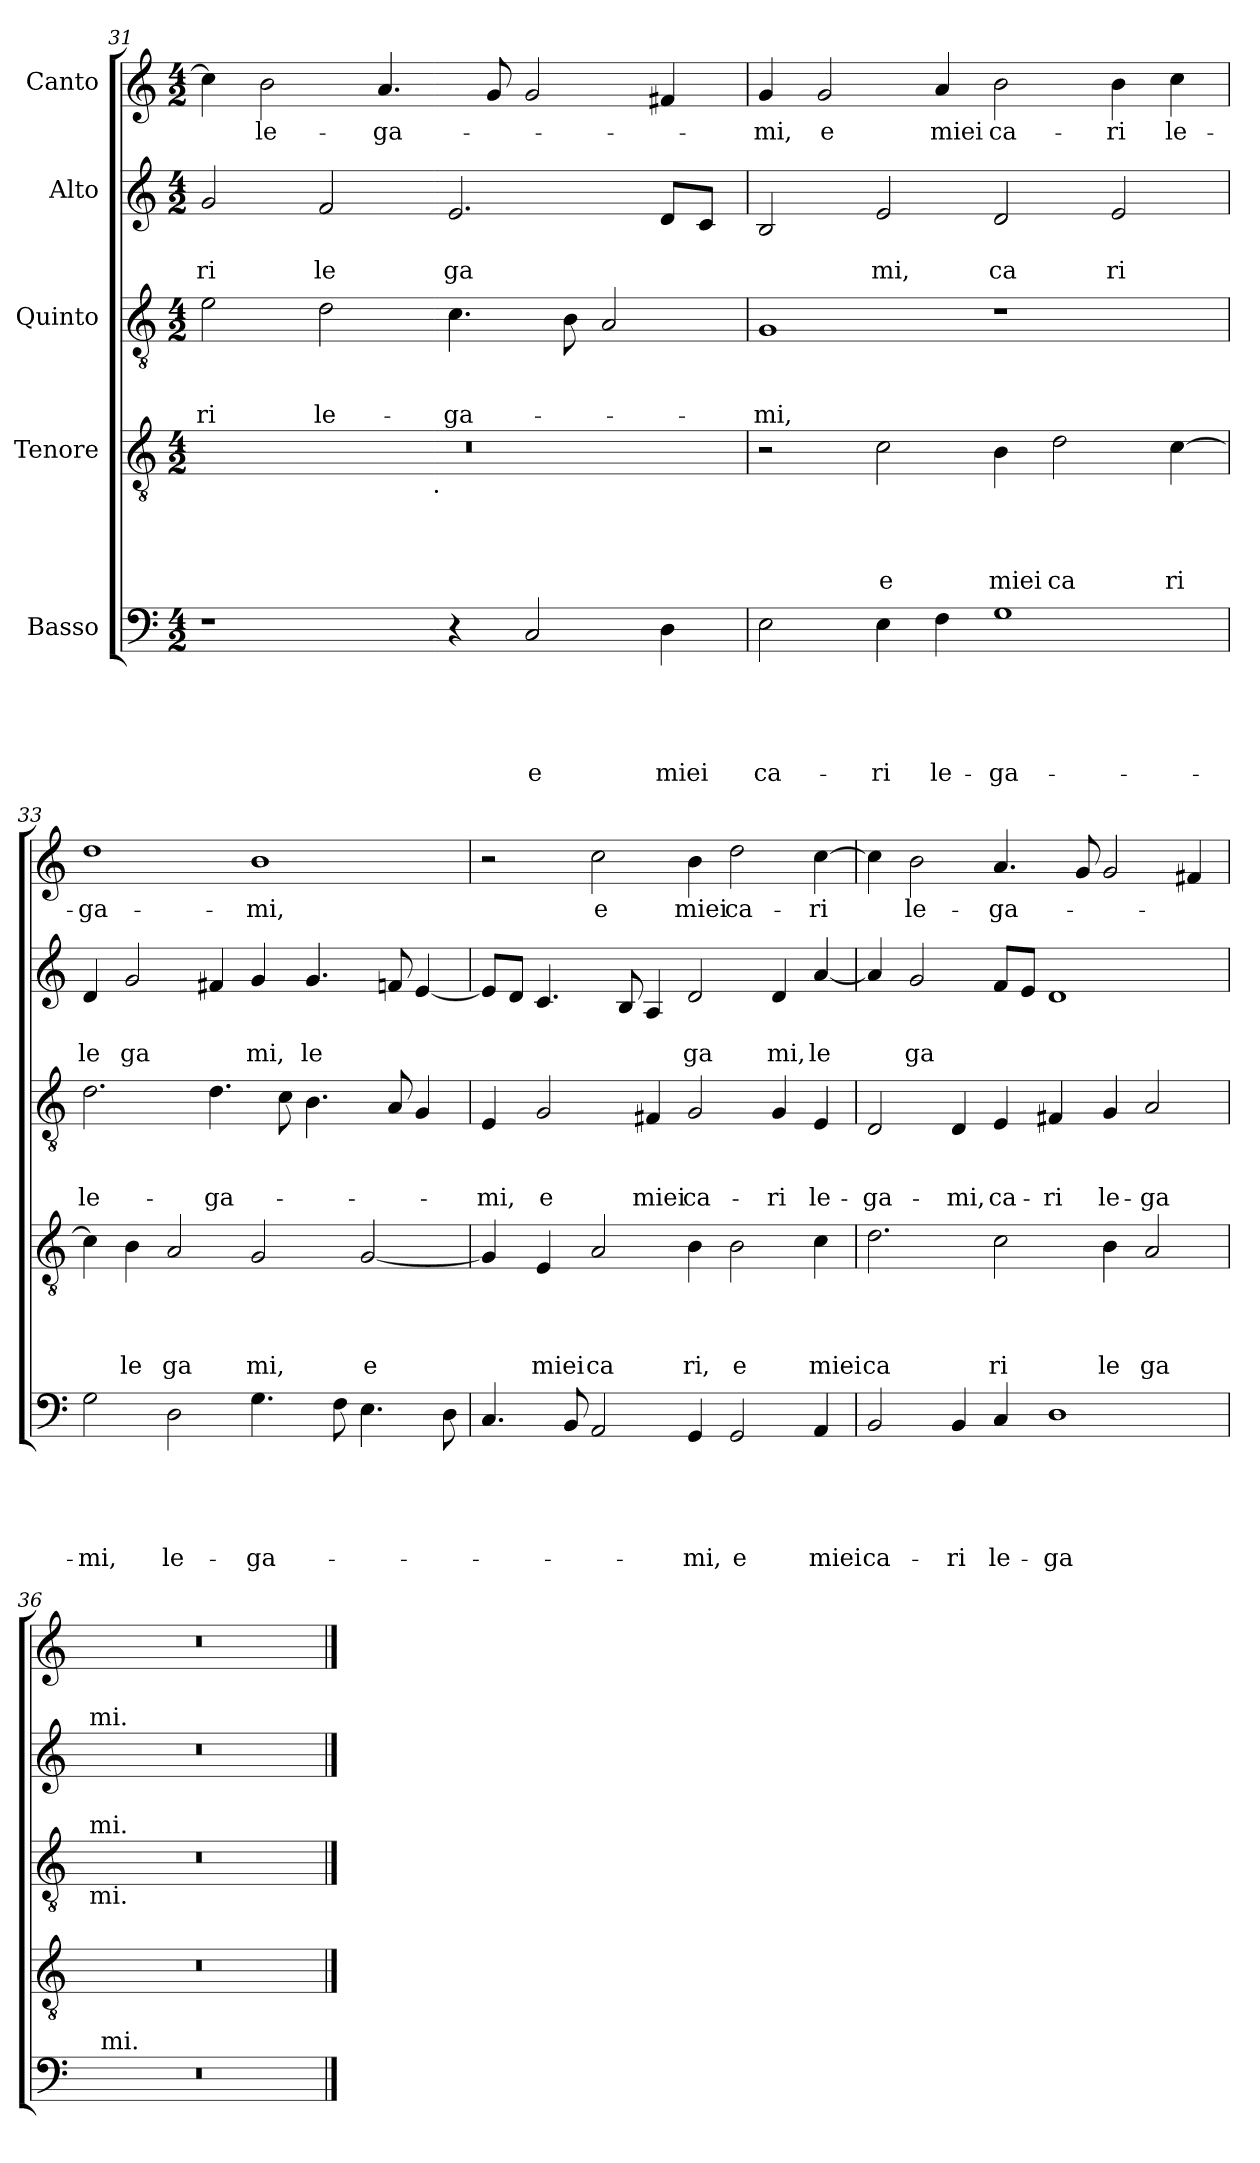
**kern	**text	**text	**text	**text	**text	**kern	**text	**text	**text	**text	**kern	**text	**text	**text	**kern	**text	**text	**kern	**text
*part5	*part5	*part5	*part5	*part5	*part5	*part4	*part4	*part4	*part4	*part4	*part3	*part3	*part3	*part3	*part2	*part2	*part2	*part1	*part1
*staff5	*staff5	*staff5	*staff5	*staff5	*staff5	*staff4	*staff4	*staff4	*staff4	*staff4	*staff3	*staff3	*staff3	*staff3	*staff2	*staff2	*staff2	*staff1	*staff1
*I"Basso	*	*	*	*	*	*I"Tenore	*	*	*	*	*I"Quinto	*	*	*	*I"Alto	*	*	*I"Canto	*
*clefF4	*	*	*	*	*	*clefGv2	*	*	*	*	*clefGv2	*	*	*	*clefG2	*	*	*clefG2	*
*k[]	*	*	*	*	*	*k[]	*	*	*	*	*k[]	*	*	*	*k[]	*	*	*k[]	*
*C:	*	*	*	*	*	*C:	*	*	*	*	*C:	*	*	*	*C:	*	*	*C:	*
*M4/2	*	*	*	*	*	*M4/2	*	*	*	*	*M4/2	*	*	*	*M4/2	*	*	*M4/2	*
=31	=31	=31	=31	=31	=31	=31	=31	=31	=31	=31	=31	=31	=31	=31	=31	=31	=31	=31	=31
!	!	!	!	!	!	!	!	!	!	!	!	!	!	!LO:LY:b	!	!	!LO:LY:b	!	!
*	*	*	*	*	*	*^	*	*	*	*	*	*	*	*	*	*	*	*	*
1r	.	.	.	.	.	0r	2ryy	.	.	.	.	2e\	.	.	-ri	2g/	.	ri	4cc\]	.
!	!	!	!	!	!	!	!	!	!	!	!	!	!	!	!	!	!	!	!	!LO:LY:b
.	.	.	.	.	.	.	.	.	.	.	.	.	.	.	.	.	.	.	2b\	le-
!	!	!	!	!	!	!	!	!	!	!	!	!	!	!	!LO:LY:b	!	!	!LO:LY:b	!	!
.	.	.	.	.	.	.	4...ryy	.	.	.	.	2d\	.	.	le-	2f/	.	le	.	.
!	!	!	!	!	!	!	!	!	!	!	!	!	!	!	!	!	!	!	!	!LO:LY:b
.	.	.	.	.	.	.	.	.	.	.	.	.	.	.	.	.	.	.	4.a/	-ga-
!	!	!	!	!	!	!	!LO:TX:b:t=.	!	!	!	!	!	!	!	!	!	!	!	!	!
.	.	.	.	.	.	.	1ryy	.	.	.	.	.	.	.	.	.	.	.	.	.
!	!	!	!	!	!	!	!	!	!	!	!	!	!	!	!LO:LY:b	!	!	!LO:LY:b	!	!
4r	.	.	.	.	.	.	.	.	.	.	.	4.c\	.	.	-ga-	2.e/	.	ga	.	.
.	.	.	.	.	.	.	.	.	.	.	.	.	.	.	.	.	.	.	8g/	.
!	!	!	!	!	!LO:LY:b	!	!	!	!	!	!	!	!	!	!	!	!	!	!	!
2C/	.	.	.	.	e	.	.	.	.	.	.	.	.	.	.	.	.	.	2g/	.
.	.	.	.	.	.	.	.	.	.	.	.	8B\	.	.	.	.	.	.	.	.
.	.	.	.	.	.	.	.	.	.	.	.	2A/	.	.	.	.	.	.	.	.
!	!	!	!	!	!LO:LY:b	!	!	!	!	!	!	!	!	!	!	!	!	!	!	!
4D\	.	.	.	.	miei	.	.	.	.	.	.	.	.	.	.	8d/L	.	.	4f#X/	.
.	.	.	.	.	.	.	.	.	.	.	.	.	.	.	.	8c/J	.	.	.	.
.	.	.	.	.	.	.	32ryy	.	.	.	.	.	.	.	.	.	.	.	.	.
=32	=32	=32	=32	=32	=32	=32	=32	=32	=32	=32	=32	=32	=32	=32	=32	=32	=32	=32	=32	=32
!	!	!	!	!	!LO:LY:b	!	!	!	!	!	!	!	!	!	!LO:LY:b	!	!	!	!	!LO:LY:b
*	*	*	*	*	*	*v	*v	*	*	*	*	*	*	*	*	*	*	*	*	*
2E\	.	.	.	.	ca-	2r	.	.	.	.	1G	.	.	-mi,	2B/	.	.	4g/	-mi,
!	!	!	!	!	!	!	!	!	!	!	!	!	!	!	!	!	!	!	!LO:LY:b
.	.	.	.	.	.	.	.	.	.	.	.	.	.	.	.	.	.	2g/	e
!	!	!	!	!	!LO:LY:b	!	!	!	!	!LO:LY:b	!	!	!	!	!	!	!LO:LY:b	!	!
4E\	.	.	.	.	-ri	2c\	.	.	.	e	.	.	.	.	2e/	.	mi,	.	.
!	!	!	!	!	!LO:LY:b	!	!	!	!	!	!	!	!	!	!	!	!	!	!LO:LY:b
4F\	.	.	.	.	le-	.	.	.	.	.	.	.	.	.	.	.	.	4a/	miei
!	!	!	!	!	!LO:LY:b	!	!	!	!	!LO:LY:b	!	!	!	!	!	!	!LO:LY:b	!	!LO:LY:b
1G	.	.	.	.	-ga-	4B\	.	.	.	miei	1r	.	.	.	2d/	.	ca	2b\	ca-
!	!	!	!	!	!	!	!	!	!	!LO:LY:b	!	!	!	!	!	!	!	!	!
.	.	.	.	.	.	2d\	.	.	.	ca	.	.	.	.	.	.	.	.	.
!	!	!	!	!	!	!	!	!	!	!	!	!	!	!	!	!	!LO:LY:b	!	!LO:LY:b
.	.	.	.	.	.	.	.	.	.	.	.	.	.	.	2e/	.	ri	4b\	-ri
!	!	!	!	!	!	!	!	!	!	!LO:LY:b	!	!	!	!	!	!	!	!	!LO:LY:b
.	.	.	.	.	.	[>4c\	.	.	.	ri	.	.	.	.	.	.	.	4cc\	le-
=33	=33	=33	=33	=33	=33	=33	=33	=33	=33	=33	=33	=33	=33	=33	=33	=33	=33	=33	=33
!	!	!	!	!	!LO:LY:b	!	!	!	!	!	!	!	!	!LO:LY:b	!	!	!LO:LY:b	!	!LO:LY:b
2G\	.	.	.	.	-mi,	4c\]	.	.	.	.	2.d\	.	.	le-	4d/	.	le	1dd	-ga-
!	!	!	!	!	!	!	!	!	!	!LO:LY:b	!	!	!	!	!	!	!LO:LY:b	!	!
.	.	.	.	.	.	4B\	.	.	.	le	.	.	.	.	2g/	.	ga	.	.
!	!	!	!	!	!LO:LY:b	!	!	!	!	!LO:LY:b	!	!	!	!	!	!	!	!	!
2D\	.	.	.	.	le-	2A/	.	.	.	ga	.	.	.	.	.	.	.	.	.
!	!	!	!	!	!	!	!	!	!	!	!	!	!	!LO:LY:b	!	!	!	!	!
.	.	.	.	.	.	.	.	.	.	.	4.d\	.	.	-ga-	4f#X/	.	.	.	.
!	!	!	!	!	!LO:LY:b	!	!	!	!	!LO:LY:b	!	!	!	!	!	!	!LO:LY:b	!	!LO:LY:b
4.G\	.	.	.	.	-ga-	2G/	.	.	.	mi,	.	.	.	.	4g/	.	mi,	1b	-mi,
.	.	.	.	.	.	.	.	.	.	.	8c\	.	.	.	.	.	.	.	.
!	!	!	!	!	!	!	!	!	!	!	!	!	!	!	!	!	!LO:LY:b	!	!
.	.	.	.	.	.	.	.	.	.	.	4.B\	.	.	.	4.g/	.	le	.	.
8F\	.	.	.	.	.	.	.	.	.	.	.	.	.	.	.	.	.	.	.
!	!	!	!	!	!	!	!	!	!	!LO:LY:b	!	!	!	!	!	!	!	!	!
4.E\	.	.	.	.	.	[<2G/	.	.	.	e	.	.	.	.	.	.	.	.	.
.	.	.	.	.	.	.	.	.	.	.	8A/	.	.	.	8fn/	.	.	.	.
.	.	.	.	.	.	.	.	.	.	.	4G/	.	.	.	[<4e/	.	.	.	.
8D\	.	.	.	.	.	.	.	.	.	.	.	.	.	.	.	.	.	.	.
=34	=34	=34	=34	=34	=34	=34	=34	=34	=34	=34	=34	=34	=34	=34	=34	=34	=34	=34	=34
!	!	!	!	!	!	!	!	!	!	!	!	!	!	!LO:LY:b	!	!	!	!	!
4.C/	.	.	.	.	.	4G/]	.	.	.	.	4E/	.	.	-mi,	8e/L]	.	.	2r	.
.	.	.	.	.	.	.	.	.	.	.	.	.	.	.	8d/J	.	.	.	.
!	!	!	!	!	!	!	!	!	!	!LO:LY:b	!	!	!	!LO:LY:b	!	!	!	!	!
.	.	.	.	.	.	4E/	.	.	.	miei	2G/	.	.	e	4.c/	.	.	.	.
8BB/	.	.	.	.	.	.	.	.	.	.	.	.	.	.	.	.	.	.	.
!	!	!	!	!	!	!	!	!	!	!LO:LY:b	!	!	!	!	!	!	!	!	!LO:LY:b
2AA/	.	.	.	.	.	2A/	.	.	.	ca	.	.	.	.	.	.	.	2cc\	e
.	.	.	.	.	.	.	.	.	.	.	.	.	.	.	8B/	.	.	.	.
!	!	!	!	!	!	!	!	!	!	!	!	!	!	!LO:LY:b	!	!	!	!	!
.	.	.	.	.	.	.	.	.	.	.	4F#X/	.	.	miei	4A/	.	.	.	.
!	!	!	!	!	!LO:LY:b	!	!	!	!	!LO:LY:b	!	!	!	!LO:LY:b	!	!	!LO:LY:b	!	!LO:LY:b
4GG/	.	.	.	.	-mi,	4B\	.	.	.	ri,	2G/	.	.	ca-	2d/	.	ga	4b\	miei
!	!	!	!	!	!LO:LY:b	!	!	!	!	!LO:LY:b	!	!	!	!	!	!	!	!	!LO:LY:b
2GG/	.	.	.	.	e	2B\	.	.	.	e	.	.	.	.	.	.	.	2dd\	ca-
!	!	!	!	!	!	!	!	!	!	!	!	!	!	!LO:LY:b	!	!	!LO:LY:b	!	!
.	.	.	.	.	.	.	.	.	.	.	4G/	.	.	-ri	4d/	.	mi,	.	.
!	!	!	!	!	!LO:LY:b	!	!	!	!	!LO:LY:b	!	!	!	!LO:LY:b	!	!	!LO:LY:b	!	!LO:LY:b
4AA/	.	.	.	.	miei	4c\	.	.	.	miei	4E/	.	.	le-	[<4a/	.	le	[>4cc\	-ri
=35	=35	=35	=35	=35	=35	=35	=35	=35	=35	=35	=35	=35	=35	=35	=35	=35	=35	=35	=35
!	!	!	!	!	!LO:LY:b	!	!	!	!	!LO:LY:b	!	!	!	!LO:LY:b	!	!	!	!	!
2BB/	.	.	.	.	ca-	2.d\	.	.	.	ca	2D/	.	.	-ga-	4a/]	.	.	4cc\]	.
!	!	!	!	!	!	!	!	!	!	!	!	!	!	!	!	!	!LO:LY:b	!	!LO:LY:b
.	.	.	.	.	.	.	.	.	.	.	.	.	.	.	2g/	.	ga	2b\	le-
!	!	!	!	!	!LO:LY:b	!	!	!	!	!	!	!	!	!LO:LY:b	!	!	!	!	!
4BB/	.	.	.	.	-ri	.	.	.	.	.	4D/	.	.	-mi,	.	.	.	.	.
!	!	!	!	!	!LO:LY:b	!	!	!	!	!LO:LY:b	!	!	!	!LO:LY:b	!	!	!	!	!LO:LY:b
4C/	.	.	.	.	le-	2c\	.	.	.	ri	4E/	.	.	ca-	8f/L	.	.	4.a/	-ga-
.	.	.	.	.	.	.	.	.	.	.	.	.	.	.	8e/J	.	.	.	.
!	!	!	!	!	!LO:LY:b	!	!	!	!	!	!	!	!	!LO:LY:b	!	!	!	!	!
1D	.	.	.	.	-ga-	.	.	.	.	.	4F#X/	.	.	-ri	1d	.	.	.	.
.	.	.	.	.	.	.	.	.	.	.	.	.	.	.	.	.	.	8g/	.
!	!	!	!	!	!	!	!	!	!	!LO:LY:b	!	!	!	!LO:LY:b	!	!	!	!	!
.	.	.	.	.	.	4B\	.	.	.	le	4G/	.	.	le-	.	.	.	2g/	.
!	!	!	!	!	!	!	!	!	!	!LO:LY:b	!	!	!	!LO:LY:b	!	!	!	!	!
.	.	.	.	.	.	2A/	.	.	.	ga	2A/	.	.	-ga-	.	.	.	.	.
.	.	.	.	.	.	.	.	.	.	.	.	.	.	.	.	.	.	4f#X/	.
=36	=36	=36	=36	=36	=36	=36	=36	=36	=36	=36	=36	=36	=36	=36	=36	=36	=36	=36	=36
*^	*	*	*	*	*	*	*	*	*	*	*^	*	*	*	*^	*	*	*	*
0r	16ryy	.	.	.	.	.	0r	.	.	.	.	0r	32ryy	.	.	.	0r	32ryy	.	.	0r	.
!	!	!	!	!	!	!	!	!	!	!	!	!	!	!	!	!	!	!LO:TX:a:t=mi.	!	!	!	!
!	!	!	!	!	!	!	!	!	!	!	!	!	!LO:TX:b:t=mi.	!	!	!	!	!	!	!	!	!
!	!	!	!	!	!	!	!	!	!	!	!	!	!LO:TX:a:t=mi.	!	!	!	!	!	!	!	!	!
.	.	.	.	.	.	.	.	.	.	.	.	.	1ryy	.	.	.	.	1ryy	.	.	.	.
!	!LO:TX:a:t=mi.	!	!	!	!	!	!	!	!	!	!	!	!	!	!	!	!	!	!	!	!	!
.	1ryy	.	.	.	.	.	.	.	.	.	.	.	.	.	.	.	.	.	.	.	.	.
.	.	.	.	.	.	.	.	.	.	.	.	.	2ryy	.	.	.	.	2ryy	.	.	.	.
.	2...ryy	.	.	.	.	.	.	.	.	.	.	.	.	.	.	.	.	.	.	.	.	.
.	.	.	.	.	.	.	.	.	.	.	.	.	4...ryy	.	.	.	.	4...ryy	.	.	.	.
*	*	*	*	*	*	*	*	*	*	*	*	*v	*v	*	*	*	*	*	*	*	*	*
*v	*v	*	*	*	*	*	*	*	*	*	*	*	*	*	*	*v	*v	*	*	*	*
==	==	==	==	==	==	==	==	==	==	==	==	==	==	==	==	==	==	==	==
*-	*-	*-	*-	*-	*-	*-	*-	*-	*-	*-	*-	*-	*-	*-	*-	*-	*-	*-	*-
